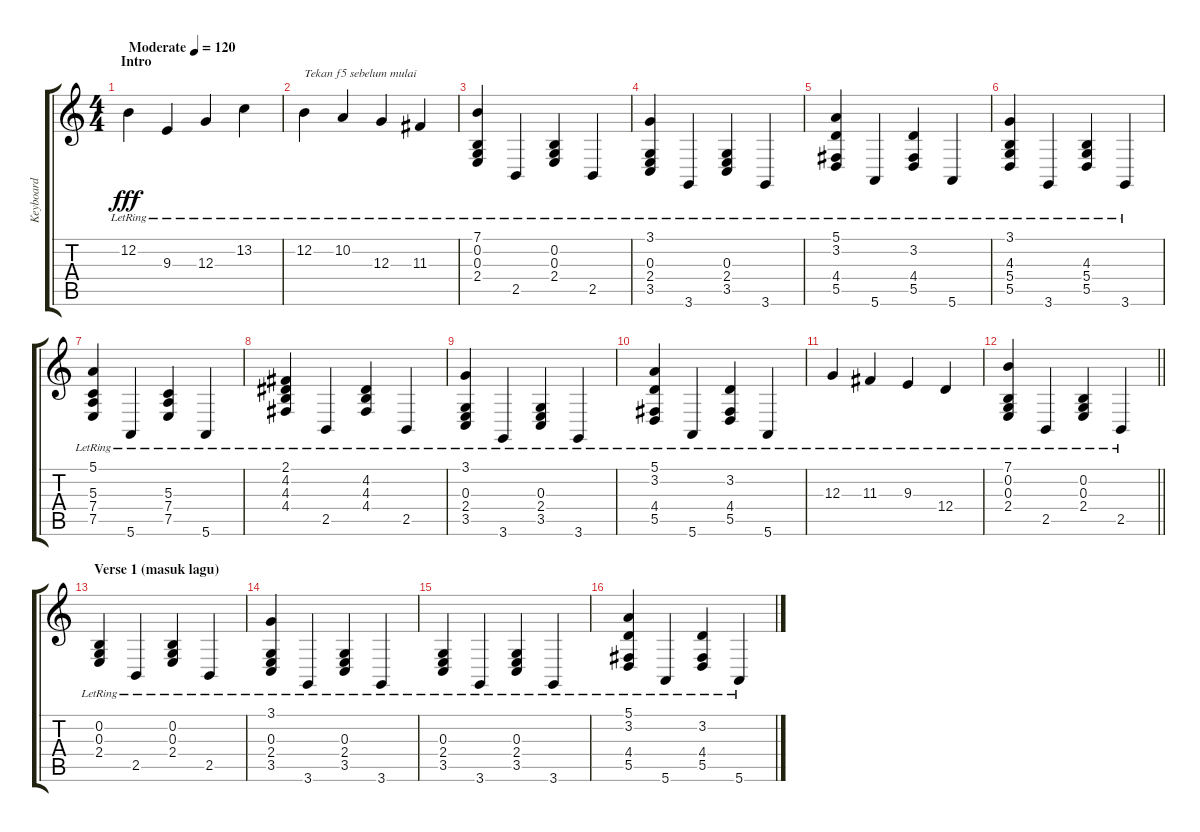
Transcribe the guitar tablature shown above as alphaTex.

\track ("Keyboard" "Keyboard") {instrument brightacousticpiano}
\staff {score tabs}
\tuning (E4 B3 G3 D3 A2 E2) {hide}
\ts (4 4)
\section ("" "Intro")
\tempo (120 "Moderate")
\clef g2
\ks c
12.2{lr}.4{dy fff instrument brightacousticpiano} 9.3{lr}.4 12.3{lr}.4 13.2{lr}.4 |
12.2{lr}.4{txt "Tekan f5 sebelum mulai"} 10.2{lr}.4 12.3{lr}.4 11.3{lr}.4 |
(7.1{lr} 0.2{lr} 0.3{lr} 2.4{lr}).4 2.5{lr}.4 (0.2{lr} 0.3{lr} 2.4{lr}).4 2.5{lr}.4 |
(3.1{lr} 0.3{lr} 2.4{lr} 3.5{lr}).4 3.6{lr}.4 (0.3{lr} 2.4{lr} 3.5{lr}).4 3.6{lr}.4 |
(5.1{lr} 3.2{lr} 4.4{lr} 5.5{lr}).4 5.6{lr}.4 (3.2{lr} 4.4{lr} 5.5{lr}).4 5.6{lr}.4 |
(3.1{lr} 4.3{lr} 5.4{lr} 5.5{lr}).4 3.6{lr}.4 (4.3{lr} 5.4{lr} 5.5{lr}).4 3.6{lr}.4 |
(5.1{lr} 5.3{lr} 7.4{lr} 7.5{lr}).4 5.6{lr}.4 (5.3{lr} 7.4{lr} 7.5{lr}).4 5.6{lr}.4 |
(2.1{lr} 4.2{lr} 4.3{lr} 4.4{lr}).4 2.5{lr}.4 (4.2{lr} 4.3{lr} 4.4{lr}).4 2.5{lr}.4 |
(3.1{lr} 0.3{lr} 2.4{lr} 3.5{lr}).4 3.6{lr}.4 (0.3{lr} 2.4{lr} 3.5{lr}).4 3.6{lr}.4 |
(5.1{lr} 3.2{lr} 4.4{lr} 5.5{lr}).4 5.6{lr}.4 (3.2{lr} 4.4{lr} 5.5{lr}).4 5.6{lr}.4 |
12.3{lr}.4 11.3{lr}.4 9.3{lr}.4 12.4{lr}.4 |
\barLineRight lightlight
(7.1{lr} 0.2{lr} 0.3{lr} 2.4{lr}).4 2.5{lr}.4 (0.2{lr} 0.3{lr} 2.4{lr}).4 2.5{lr}.4 |
\section ("" "Verse 1 (masuk lagu)")
(0.2{lr} 0.3{lr} 2.4{lr}).4 2.5{lr}.4 (0.2{lr} 0.3{lr} 2.4{lr}).4 2.5{lr}.4 |
(3.1{lr} 0.3{lr} 2.4{lr} 3.5{lr}).4 3.6{lr}.4 (0.3{lr} 2.4{lr} 3.5{lr}).4 3.6{lr}.4 |
(0.3{lr} 2.4{lr} 3.5{lr}).4 3.6{lr}.4 (0.3{lr} 2.4{lr} 3.5{lr}).4 3.6{lr}.4 |
(5.1{lr} 3.2{lr} 4.4{lr} 5.5{lr}).4 5.6{lr}.4 (3.2{lr} 4.4{lr} 5.5{lr}).4 5.6{lr}.4
